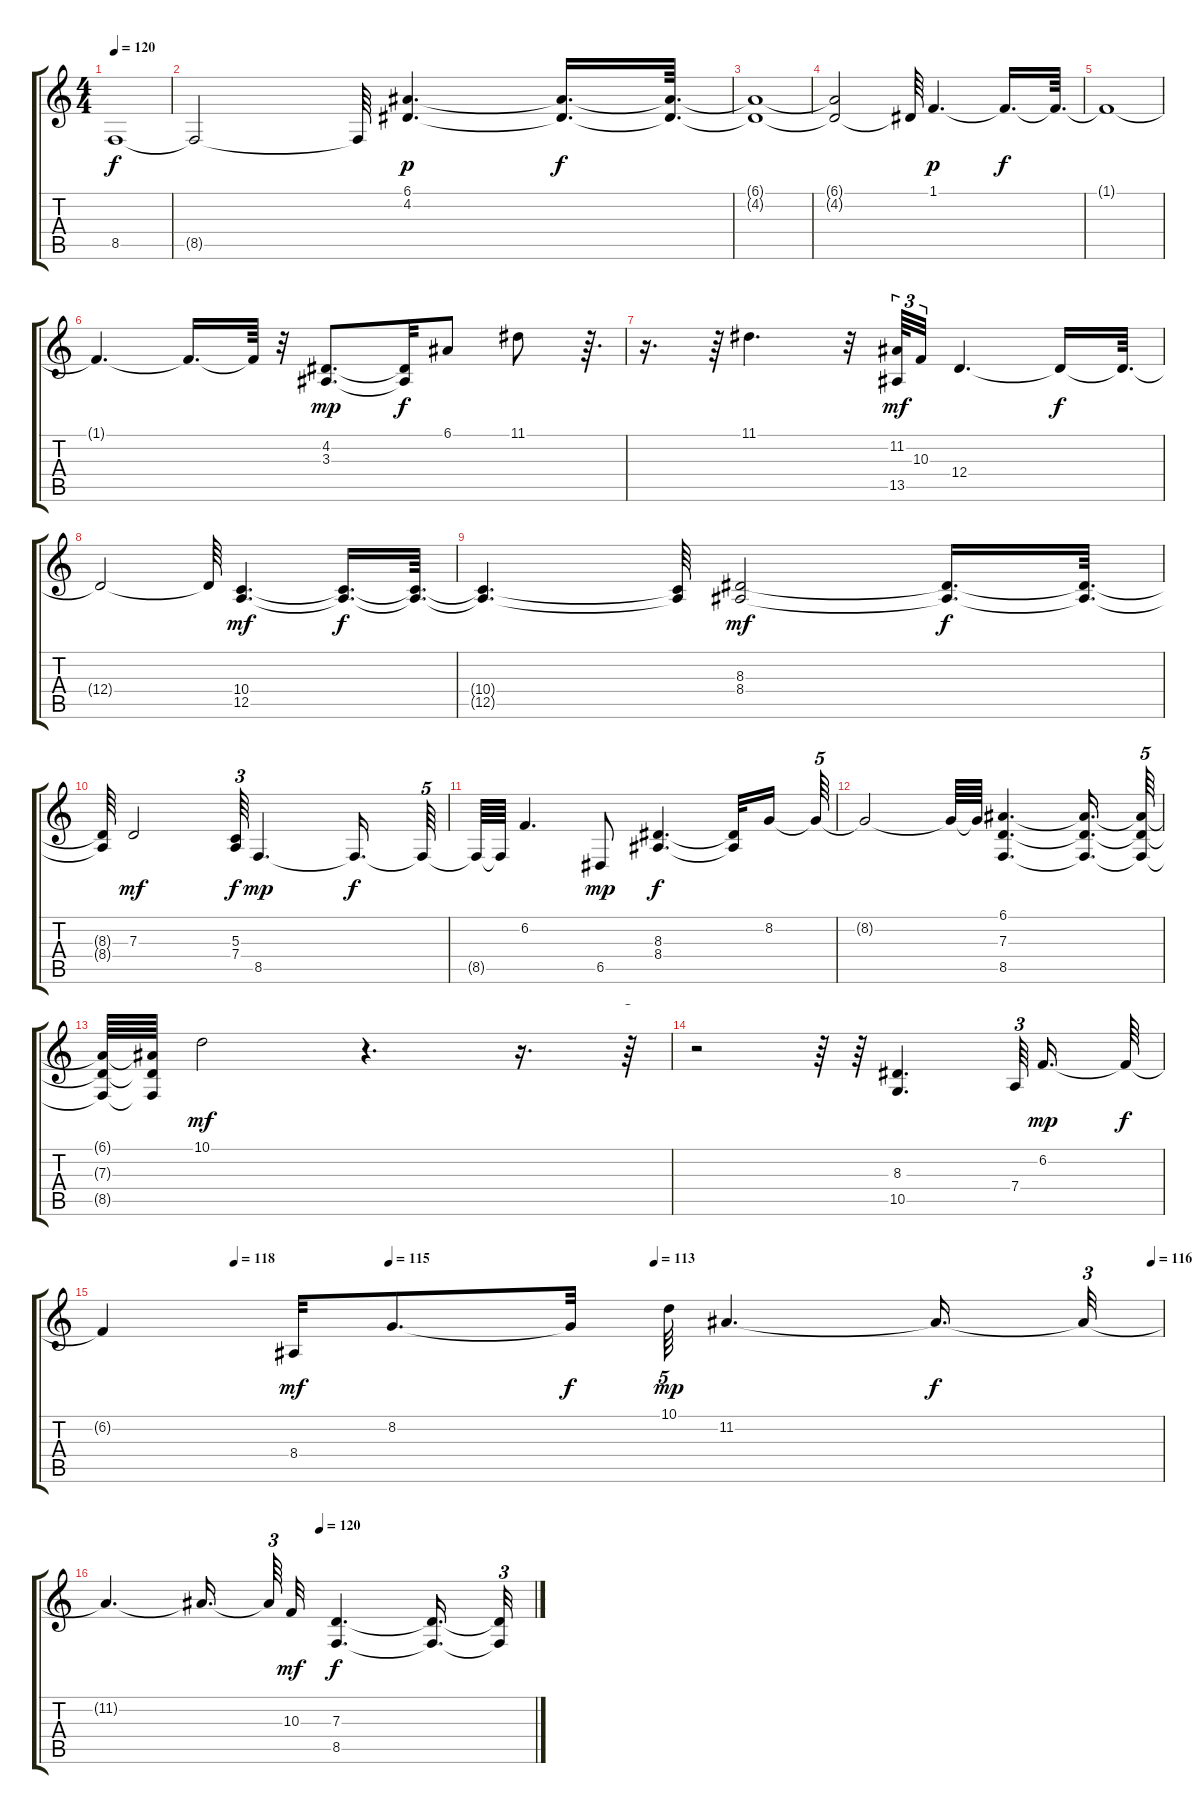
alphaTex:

\track "" {instrument stringensemble2}
\staff {score tabs}
\tuning (E4 B3 G3 D3 A2 E2) {hide}
\ts (4 4)
\tempo 120
\clef g2
\ks c
8.5{t}.1{dy f} |
8.5{t}.2 8.5{t}.64 (6.1 4.2).4{d dy p} (6.1{t} 4.2{t}).16{d dy f} (6.1{t} 4.2{t}).64{d} |
(6.1{t} 4.2{t}).1 |
(6.1{t} 4.2{t}).2 4.2{t}.64 1.1.4{d dy p} 1.1{t}.16{d dy f} 1.1{t}.64{d} |
1.1{t}.1 |
1.1{t}.4{d} 1.1{t}.16{d} 1.1{t}.64 r.32 (4.2 3.3).8{d dy mp} (4.2{t} 3.3{t}).32{dy f} 6.1.8 11.1.8 r.64{d} |
r.16{d} r.64 11.1.4{d} r.32 (11.2 13.5).64{tu (3 2) dy mf} 10.3.32{tu (3 2)} 12.4.4{d} 12.4{t}.16{dy f} 12.4{t}.64{d} |
12.4{t}.2 12.4{t}.64 (10.4 12.5).4{d dy mf} (10.4{t} 12.5{t}).16{d dy f} (10.4{t} 12.5{t}).64{d} |
(10.4{t} 12.5{t}).4{d} (10.4{t} 12.5{t}).64 (8.3 8.4).2{dy mf} (8.3{t} 8.4{t}).16{d dy f} (8.3{t} 8.4{t}).64{d} |
(8.3{t} 8.4{t}).64 7.3.2{dy mf} (5.3 7.4).64{tu (3 2) dy f} 8.5.4{d dy mp} 8.5{t}.16{d dy f} 8.5{t}.64{tu (5 4)} |
8.5{t}.64 8.5{t}.64 6.2.4{d} 6.5.8{dy mp} (8.3 8.4).4{d dy f} (8.3{t} 8.4{t}).32 8.2.16 8.2{t}.64{tu (5 4)} |
8.2{t}.2 8.2{t}.64 8.2{t}.64 (6.1 7.3 8.5).4{d} (6.1{t} 7.3{t} 8.5{t}).16{d} (6.1{t} 7.3{t} 8.5{t}).64{tu (5 4)} |
(6.1{t} 7.3{t} 8.5{t}).64 (6.1{t} 7.3{t} 8.5{t}).64 10.1.2{dy mf} r.4{d} r.16{d} r.64{tu (5 4)} |
r.2 r.64 r.64 (8.3 10.5).4{d} 7.4.64{tu (3 2)} 6.2.16{d dy mp} 6.2{t}.64{dy f} |
\tempo (118 0.125)
\tempo (115 0.2708333333333333)
\tempo (113 0.5208333333333334)
\tempo (116 0.9895833333333334)
6.2{t}.4 8.4.32{dy mf} 8.2.8{d} 8.2{t}.32{dy f} 10.1.64{tu (5 4) dy mp} 11.2.4{d} 11.2{t}.16{d dy f} 11.2{t}.32{tu (3 2)} |
\tempo (120 0.5)
11.2{t}.4{d} 11.2{t}.16{d beam splitsecondary} 11.2{t}.64{tu (3 2)} 10.3.32{dy mf} (7.3 8.5).4{d dy f} (7.3{t} 8.5{t}).16{d} (7.3{t} 8.5{t}).32{tu (3 2)}
